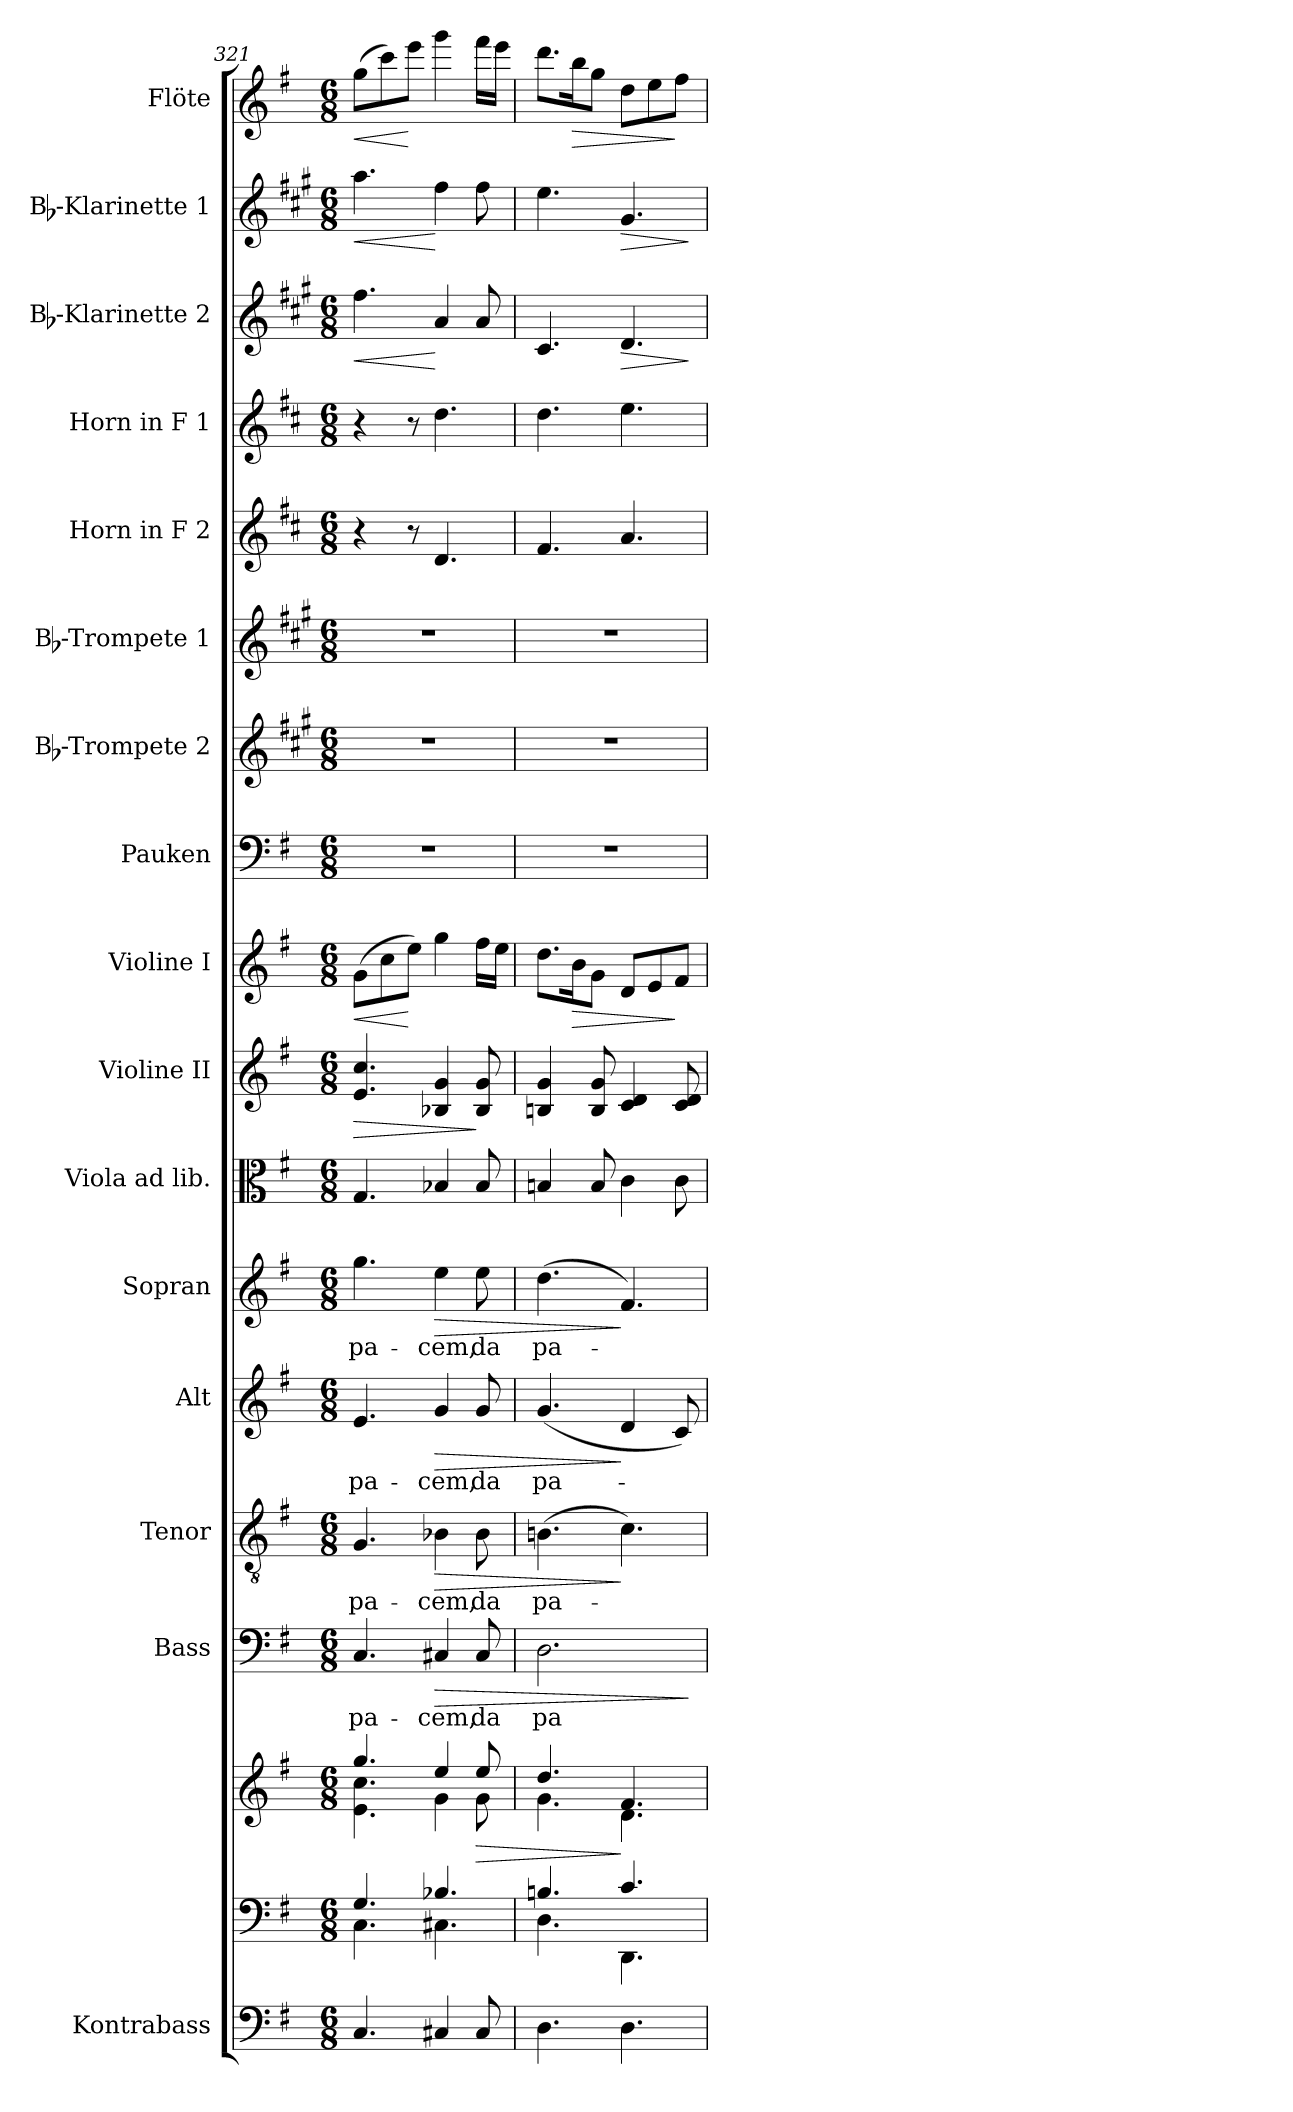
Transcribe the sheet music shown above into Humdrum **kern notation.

**kern	**kern	**kern	**dynam	**kern	**text	**dynam	**kern	**text	**dynam	**kern	**text	**dynam	**kern	**text	**dynam	**kern	**kern	**dynam	**kern	**dynam	**kern	**kern	**kern	**kern	**kern	**kern	**dynam	**kern	**dynam	**kern	**dynam
*part17	*part16	*part16	*part16	*part15	*part15	*part15	*part14	*part14	*part14	*part13	*part13	*part13	*part12	*part12	*part12	*part11	*part10	*part10	*part9	*part9	*part8	*part7	*part6	*part5	*part4	*part3	*part3	*part2	*part2	*part1	*part1
*staff18	*staff17	*staff16	*staff16/17	*staff15	*staff15	*staff15	*staff14	*staff14	*staff14	*staff13	*staff13	*staff13	*staff12	*staff12	*staff12	*staff11	*staff10	*staff10	*staff9	*staff9	*staff8	*staff7	*staff6	*staff5	*staff4	*staff3	*staff3	*staff2	*staff2	*staff1	*staff1
*I"Kontrabass	*	*	*	*I"Bass	*	*	*I"Tenor	*	*	*I"Alt	*	*	*I"Sopran	*	*	*I"Viola ad lib.	*I"Violine II	*	*I"Violine I	*	*I"Pauken	*I"Bb-Trompete 2	*I"Bb-Trompete 1	*I"Horn in F 2	*I"Horn in F 1	*I"Bb-Klarinette 2	*	*I"Bb-Klarinette 1	*	*I"Flöte	*
*I'Kb.	*	*	*	*I'B.	*	*	*I'T.	*	*	*I'A.	*	*	*I'S.	*	*	*I'Vla.	*I'Vl. II	*	*I'Vl. I	*	*I'Pk.	*I'Bb Trp. 2	*I'Bb Trp. 1	*	*	*I'Bb Kl. 2	*	*I'Bb Kl. 1	*	*I'Fl.	*
*clefF4	*clefF4	*clefG2	*	*clefF4	*	*	*clefGv2	*	*	*clefG2	*	*	*clefG2	*	*	*clefC3	*clefG2	*	*clefG2	*	*clefF4	*clefG2	*clefG2	*clefG2	*clefG2	*clefG2	*	*clefG2	*	*clefG2	*
*ITrd7c12	*	*	*	*	*	*	*	*	*	*	*	*	*	*	*	*	*	*	*	*	*	*ITrd1c2	*ITrd1c2	*ITrd4c7	*ITrd4c7	*ITrd1c2	*	*ITrd1c2	*	*	*
*k[f#]	*k[f#]	*k[f#]	*	*k[f#]	*	*	*k[f#]	*	*	*k[f#]	*	*	*k[f#]	*	*	*k[f#]	*k[f#]	*	*k[f#]	*	*k[f#]	*k[f#]	*k[f#]	*k[f#]	*k[f#]	*k[f#]	*	*k[f#]	*	*k[f#]	*
*G:	*G:	*G:	*	*G:	*	*	*G:	*	*	*G:	*	*	*G:	*	*	*G:	*G:	*	*G:	*	*G:	*G:	*G:	*G:	*G:	*G:	*	*G:	*	*G:	*
*M6/8	*M6/8	*M6/8	*	*M6/8	*	*	*M6/8	*	*	*M6/8	*	*	*M6/8	*	*	*M6/8	*M6/8	*	*M6/8	*	*M6/8	*M6/8	*M6/8	*M6/8	*M6/8	*M6/8	*	*M6/8	*	*M6/8	*
=321	=321	=321	=321	=321	=321	=321	=321	=321	=321	=321	=321	=321	=321	=321	=321	=321	=321	=321	=321	=321	=321	=321	=321	=321	=321	=321	=321	=321	=321	=321	=321
*	*^	*^	*	*	*	*	*	*	*	*	*	*	*	*	*	*	*	*	*	*	*	*	*	*	*	*	*	*	*	*	*
!	!	!	!	!	!	!	!LO:LY:b	!	!	!LO:LY:b	!	!	!LO:LY:b	!	!	!LO:LY:b	!	!	!	!LO:HP:b	!	!LO:HP:b	!	!	!	!	!	!	!LO:HP:b	!	!LO:HP:b	!	!LO:HP:b
4.CC/	4.G/	4.C\	4.gg/	4.e\ 4.cc\	.	4.C/	pa-	.	4.G/	pa-	.	4.e/	pa-	.	4.gg\	pa-	.	4.G/	4.e/ 4.cc/	>	(>8g\L	<	2.r	2.r	2.r	4r	4r	4.ee\	<	4.gg\	<	(>8gg\L	<
.	.	.	.	.	.	.	.	.	.	.	.	.	.	.	.	.	.	.	.	.	8cc\	.	.	.	.	.	.	.	.	.	.	8ccc\)	.
.	.	.	.	.	.	.	.	.	.	.	.	.	.	.	.	.	.	.	.	.	8ee\J)	[	.	.	.	8r	8r	.	.	.	.	8eee\J	[
!	!	!	!	!	!	!	!LO:LY:b	!LO:HP:b	!	!LO:LY:b	!LO:HP:b	!	!LO:LY:b	!LO:HP:b	!	!LO:LY:b	!LO:HP:b	!	!	!	!	!	!	!	!	!	!	!	!	!	!	!	!
4CC#X/	4.B-X/	4.C#X\	4ee/	4g\	.	4C#X/	-cem,	>	4B-X\	-cem,	>	4g/	-cem,	>	4ee\	-cem,	>	4B-X/	4B-X/ 4g/	.	4gg\	.	.	.	.	4.G/	4.g\	4g/	[	4ee\	[	4ggg\	.
!	!	!	!	!	!LO:HP:b	!	!LO:LY:b	!	!	!LO:LY:b	!	!	!LO:LY:b	!	!	!LO:LY:b	!	!	!	!	!	!	!	!	!	!	!	!	!	!	!	!	!
8CC#/	.	.	8ee/	8g\	>	8C#/	da	.	8B-\	da	.	8g/	da	.	8ee\	da	.	8B-/	8B-/ 8g/	]	16ff#\LL	.	.	.	.	.	.	8g/	.	8ee\	.	16fff#\LL	.
.	.	.	.	.	.	.	.	.	.	.	.	.	.	.	.	.	.	.	.	.	16ee\JJ	.	.	.	.	.	.	.	.	.	.	16eee\JJ	.
=322	=322	=322	=322	=322	=322	=322	=322	=322	=322	=322	=322	=322	=322	=322	=322	=322	=322	=322	=322	=322	=322	=322	=322	=322	=322	=322	=322	=322	=322	=322	=322	=322	=322
!	!	!	!	!	!	!	!LO:LY:b	!	!	!LO:LY:b	!	!	!LO:LY:b	!	!	!LO:LY:b	!	!	!	!	!	!	!	!	!	!	!	!	!	!	!	!	!
4.DD\	4.Bn/	4.D\	4.dd/	4.g\	.	2.D\	pa-	.	(>4.Bn\	pa-	.	(<4.g/	pa-	.	(>4.dd\	pa-	.	4Bn/	4Bn/ 4g/	.	8.dd\L	.	2.r	2.r	2.r	4.B/	4.g\	4.B/	.	4.dd\	.	8.ddd\L	.
!	!	!	!	!	!	!	!	!	!	!	!	!	!	!	!	!	!	!	!	!	!	!LO:HP:b	!	!	!	!	!	!	!	!	!	!	!LO:HP:b
.	.	.	.	.	.	.	.	.	.	.	.	.	.	.	.	.	.	.	.	.	16b\k	>	.	.	.	.	.	.	.	.	.	16bb\k	>
.	.	.	.	.	.	.	.	.	.	.	.	.	.	.	.	.	.	8B/	8B/ 8g/	.	8g\J	.	.	.	.	.	.	.	.	.	.	8gg\J	.
!	!	!	!	!	!	!	!	!	!	!	!	!	!	!	!	!	!	!	!	!	!	!	!	!	!	!	!	!	!LO:HP:b	!	!LO:HP:b	!	!
4.DD\	4.c/	4.DD\	4.f#/	4.d\	]	.	.	.	4.c\)	.	]	4d/	.	]	4.f#/)	.	]	4c\	4c/ 4d/	.	8d/L	.	.	.	.	4.d/	4.a\	4.c/	>	4.f#/	>	8dd\L	.
.	.	.	.	.	.	.	.	.	.	.	.	.	.	.	.	.	.	.	.	.	8e/	.	.	.	.	.	.	.	.	.	.	8ee\	.
.	.	.	.	.	.	.	.	.	.	.	.	8c/)	.	.	.	.	.	8c\	8c/ 8d/	.	8f#/J	]	.	.	.	.	.	.	.	.	.	8ff#\J	]
*	*v	*v	*	*	*	*	*	*	*	*	*	*	*	*	*	*	*	*	*	*	*	*	*	*	*	*	*	*	*	*	*	*	*
*	*	*v	*v	*	*	*	*	*	*	*	*	*	*	*	*	*	*	*	*	*	*	*	*	*	*	*	*	*	*	*	*	*
.	.	.	.	.	.	]	.	.	.	.	.	.	.	.	.	.	.	.	.	.	.	.	.	.	.	.	]	.	]	.	.
=	=	=	=	=	=	=	=	=	=	=	=	=	=	=	=	=	=	=	=	=	=	=	=	=	=	=	=	=	=	=	=
*-	*-	*-	*-	*-	*-	*-	*-	*-	*-	*-	*-	*-	*-	*-	*-	*-	*-	*-	*-	*-	*-	*-	*-	*-	*-	*-	*-	*-	*-	*-	*-
